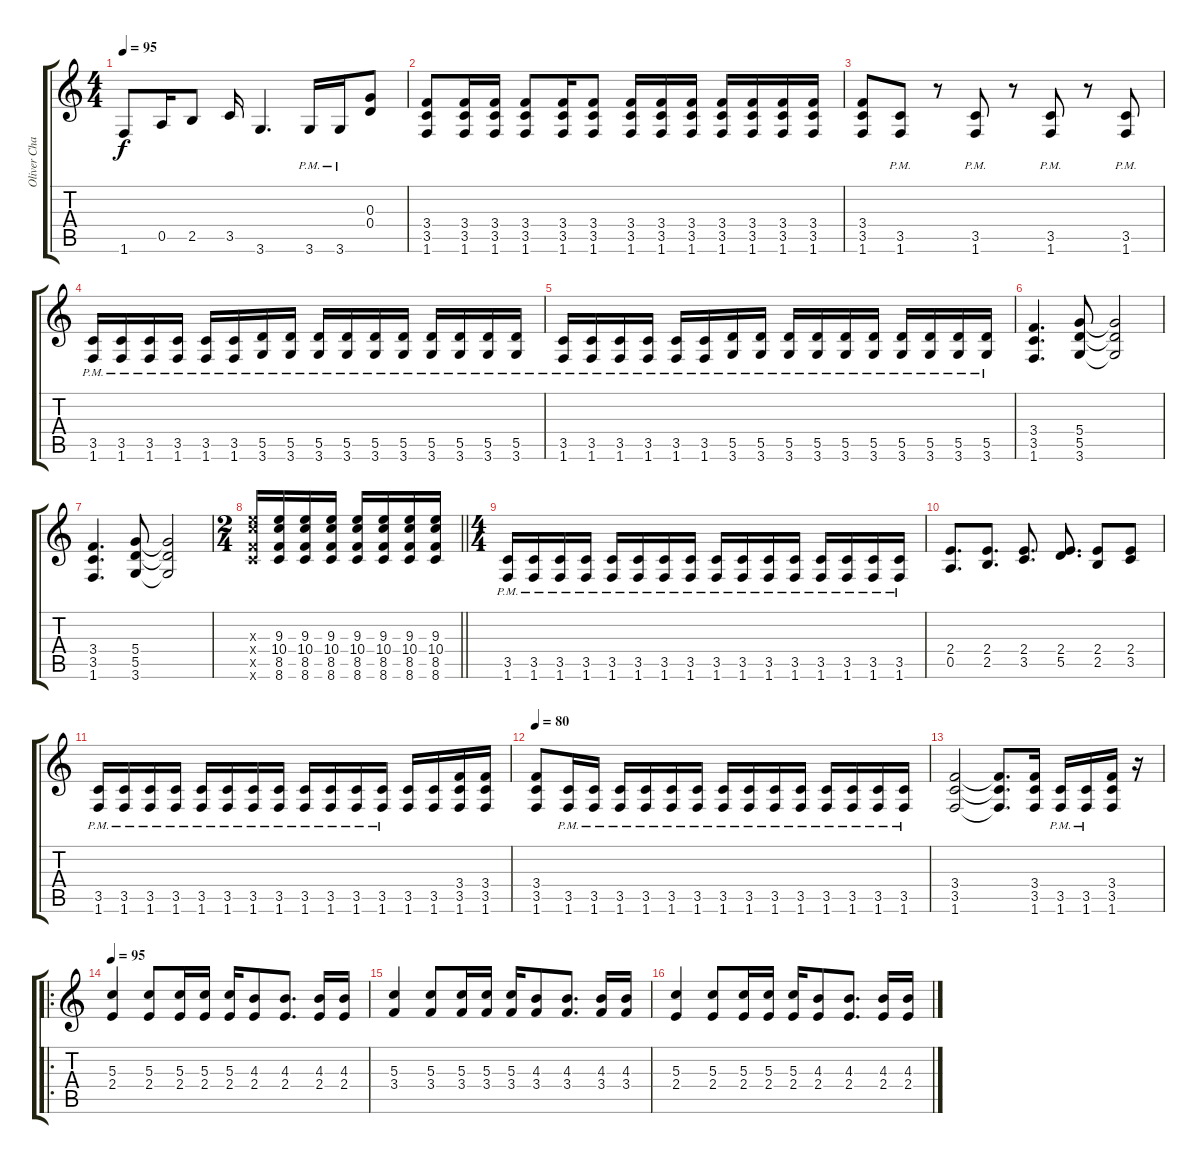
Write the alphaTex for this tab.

\track ("Oliver Chapoy" "Oliver Cha") {instrument distortionguitar}
\staff {score tabs}
\tuning (E4 B3 G3 D3 A2 E2) {hide}
\ts (4 4)
\tempo 95
\clef g2
\ks c
1.6.8{dy f} 0.5.16 2.5.8 3.5.16 3.6.4{d} 3.6{pm}.16 3.6{pm}.16 (0.3 0.4).8 |
(3.4 3.5 1.6).8 (3.4 3.5 1.6).16 (3.4 3.5 1.6).16 (3.4 3.5 1.6).8 (3.4 3.5 1.6).16 (3.4 3.5 1.6).8 (3.4 3.5 1.6).16 (3.4 3.5 1.6).16 (3.4 3.5 1.6).16 (3.4 3.5 1.6).16 (3.4 3.5 1.6).16 (3.4 3.5 1.6).16 (3.4 3.5 1.6).16 |
(3.4 3.5 1.6).8 (3.5{pm} 1.6{pm}).8 r.8 (3.5{pm} 1.6{pm}).8 r.8 (3.5{pm} 1.6{pm}).8 r.8 (3.5{pm} 1.6{pm}).8 |
(3.5{pm} 1.6{pm}).16 (3.5{pm} 1.6{pm}).16 (3.5{pm} 1.6{pm}).16 (3.5{pm} 1.6{pm}).16 (3.5{pm} 1.6{pm}).16 (3.5{pm} 1.6{pm}).16 (5.5{pm} 3.6{pm}).16 (5.5{pm} 3.6{pm}).16 (5.5{pm} 3.6{pm}).16 (5.5{pm} 3.6{pm}).16 (5.5{pm} 3.6{pm}).16 (5.5{pm} 3.6{pm}).16 (5.5{pm} 3.6{pm}).16 (5.5{pm} 3.6{pm}).16 (5.5{pm} 3.6{pm}).16 (5.5{pm} 3.6{pm}).16 |
(3.5{pm} 1.6{pm}).16 (3.5{pm} 1.6{pm}).16 (3.5{pm} 1.6{pm}).16 (3.5{pm} 1.6{pm}).16 (3.5{pm} 1.6{pm}).16 (3.5{pm} 1.6{pm}).16 (5.5{pm} 3.6{pm}).16 (5.5{pm} 3.6{pm}).16 (5.5{pm} 3.6{pm}).16 (5.5{pm} 3.6{pm}).16 (5.5{pm} 3.6{pm}).16 (5.5{pm} 3.6{pm}).16 (5.5{pm} 3.6{pm}).16 (5.5{pm} 3.6{pm}).16 (5.5{pm} 3.6{pm}).16 (5.5{pm} 3.6{pm}).16 |
(3.4 3.5 1.6).4{d} (5.4 5.5 3.6).8 (5.4{t} 5.5{t} 3.6{t}).2 |
(3.4 3.5 1.6).4{d} (5.4 5.5 3.6).8 (5.4{t} 5.5{t} 3.6{t}).2 |
\ts (2 4)
\barLineRight lightlight
(9.3{x} 10.4{x} 8.5{x} 8.6{x}).16 (9.3 10.4 8.5 8.6).16 (9.3 10.4 8.5 8.6).16 (9.3 10.4 8.5 8.6).16 (9.3 10.4 8.5 8.6).16 (9.3 10.4 8.5 8.6).16 (9.3 10.4 8.5 8.6).16 (9.3 10.4 8.5 8.6).16 |
\ts (4 4)
(3.5{pm} 1.6{pm}).16 (3.5{pm} 1.6{pm}).16 (3.5{pm} 1.6{pm}).16 (3.5{pm} 1.6{pm}).16 (3.5{pm} 1.6{pm}).16 (3.5{pm} 1.6{pm}).16 (3.5{pm} 1.6{pm}).16 (3.5{pm} 1.6{pm}).16 (3.5{pm} 1.6{pm}).16 (3.5{pm} 1.6{pm}).16 (3.5{pm} 1.6{pm}).16 (3.5{pm} 1.6{pm}).16 (3.5{pm} 1.6{pm}).16 (3.5{pm} 1.6{pm}).16 (3.5{pm} 1.6{pm}).16 (3.5{pm} 1.6{pm}).16 |
(2.4 0.5).8{d} (2.4 2.5).8{d} (2.4 3.5).8{d} (2.4 5.5).8{d} (2.4 2.5).8 (2.4 3.5).8 |
(3.5{pm} 1.6{pm}).16 (3.5{pm} 1.6{pm}).16 (3.5{pm} 1.6{pm}).16 (3.5{pm} 1.6{pm}).16 (3.5{pm} 1.6{pm}).16 (3.5{pm} 1.6{pm}).16 (3.5{pm} 1.6{pm}).16 (3.5{pm} 1.6{pm}).16 (3.5{pm} 1.6{pm}).16 (3.5{pm} 1.6{pm}).16 (3.5{pm} 1.6{pm}).16 (3.5{pm} 1.6{pm}).16 (3.5 1.6).16 (3.5 1.6).16 (3.4 3.5 1.6).16 (3.4 3.5 1.6).16 |
\tempo 80
(3.4 3.5 1.6).8 (3.5{pm} 1.6{pm}).16 (3.5{pm} 1.6{pm}).16 (3.5{pm} 1.6{pm}).16 (3.5{pm} 1.6{pm}).16 (3.5{pm} 1.6{pm}).16 (3.5{pm} 1.6{pm}).16 (3.5{pm} 1.6{pm}).16 (3.5{pm} 1.6{pm}).16 (3.5{pm} 1.6{pm}).16 (3.5{pm} 1.6{pm}).16 (3.5{pm} 1.6{pm}).16 (3.5{pm} 1.6{pm}).16 (3.5{pm} 1.6{pm}).16 (3.5{pm} 1.6{pm}).16 |
(3.4 3.5 1.6).2 (3.4{t} 3.5{t} 1.6{t}).8{d} (3.4 3.5 1.6).16 (3.5{pm} 1.6{pm}).16 (3.5{pm} 1.6{pm}).16 (3.4 3.5 1.6).16 r.16 |
\ro
\tempo 95
(5.3 2.4).4 (5.3 2.4).8 (5.3 2.4).16 (5.3 2.4).16 (5.3 2.4).16 (4.3 2.4).8 (4.3 2.4).8{d} (4.3 2.4).16 (4.3 2.4).16 |
(5.3 3.4).4 (5.3 3.4).8 (5.3 3.4).16 (5.3 3.4).16 (5.3 3.4).16 (4.3 3.4).8 (4.3 3.4).8{d} (4.3 3.4).16 (4.3 3.4).16 |
(5.3 2.4).4 (5.3 2.4).8 (5.3 2.4).16 (5.3 2.4).16 (5.3 2.4).16 (4.3 2.4).8 (4.3 2.4).8{d} (4.3 2.4).16 (4.3 2.4).16
